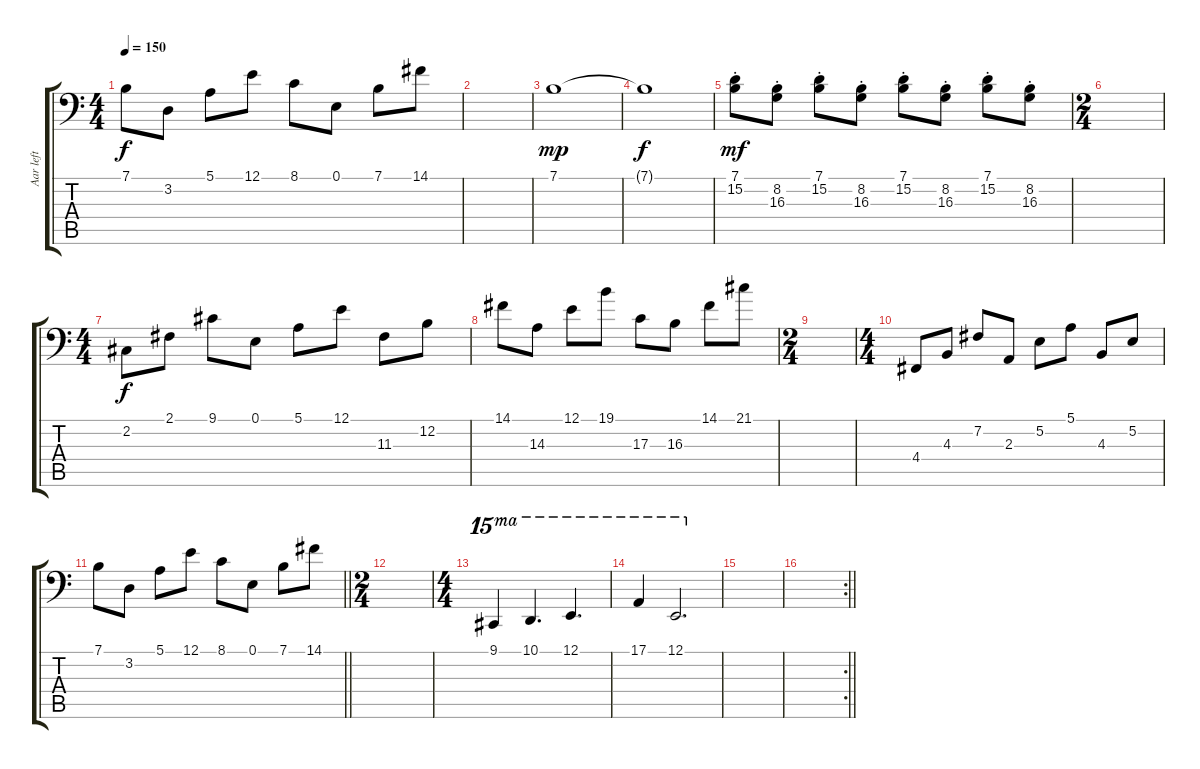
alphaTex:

\track ("Aar left" "Aar left") {instrument panflute}
\staff {score tabs}
\tuning (E3 B2 G2 D2 A1 E1) {hide}
\ts (4 4)
\tempo 150
\clef f4
\ks c
7.1.8{dy f} 3.2.8 5.1.8 12.1.8 8.1.8 0.1.8 7.1.8 14.1.8 |
|
7.1.1{dy mp} |
7.1{t}.1{dy f} |
(7.1{st} 15.2{st}).8{dy mf} (8.2{st} 16.3{st}).8 (7.1{st} 15.2{st}).8 (8.2{st} 16.3{st}).8 (7.1{st} 15.2{st}).8 (8.2{st} 16.3{st}).8 (7.1{st} 15.2{st}).8 (8.2{st} 16.3{st}).8 |
\ts (2 4)
|
\ts (4 4)
2.2.8{dy f} 2.1.8 9.1.8 0.1.8 5.1.8 12.1.8 11.3.8 12.2.8 |
14.1.8 14.3.8 12.1.8 19.1.8 17.3.8 16.3.8 14.1.8 21.1.8 |
\ts (2 4)
|
\ts (4 4)
4.4.8 4.3.8 7.2.8 2.3.8 5.2.8 5.1.8 4.3.8 5.2.8 |
\barLineRight lightlight
7.1.8 3.2.8 5.1.8 12.1.8 8.1.8 0.1.8 7.1.8 14.1.8 |
\ts (2 4)
|
\ts (4 4)
9.1.4{ot 15ma} 10.1.4{d ot 15ma} 12.1.4{d ot 15ma} |
17.1.4{ot 15ma} 12.1.2{d ot 15ma} |
|
\rc 2
\barLineRight lightlight
